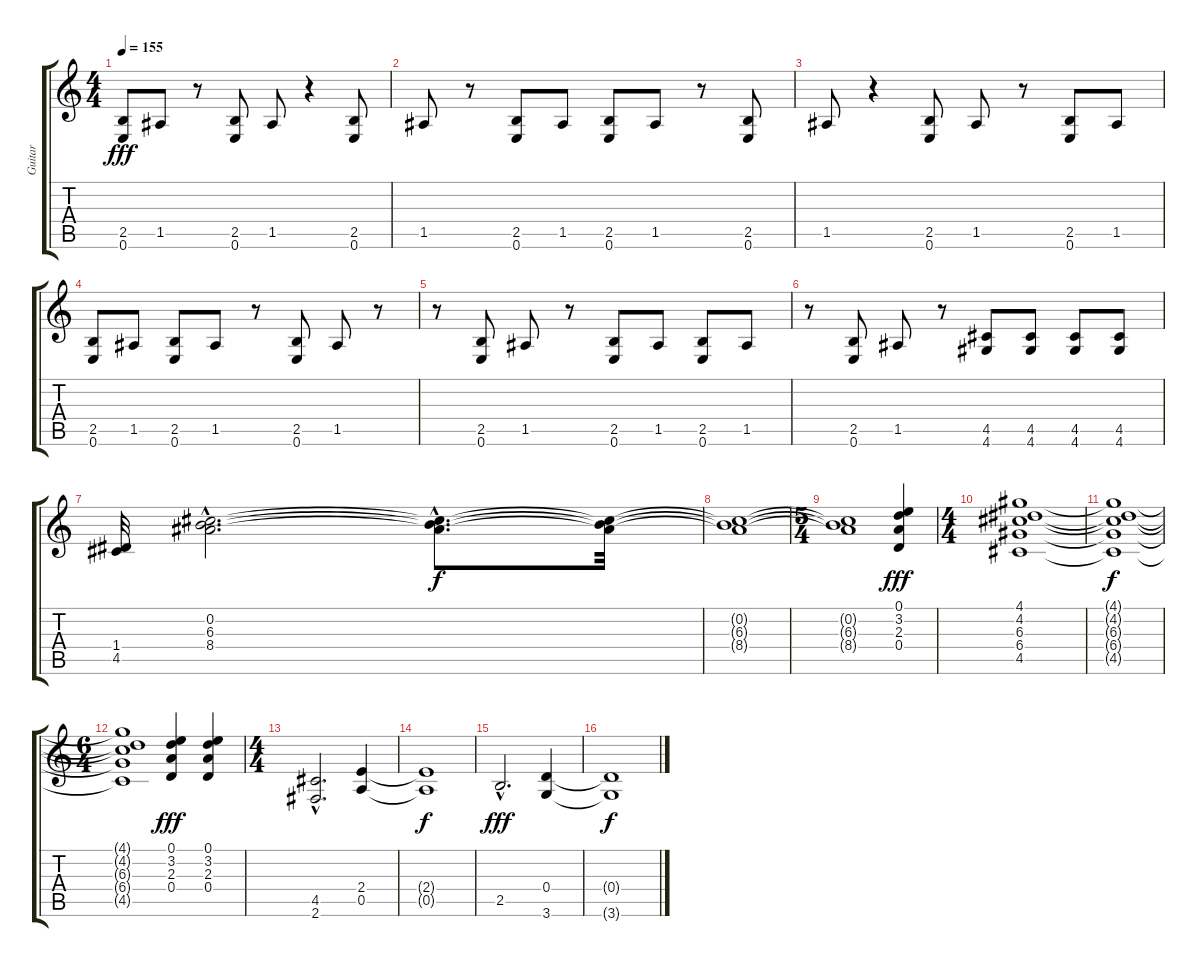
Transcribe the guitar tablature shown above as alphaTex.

\track ("Guitar" "Guitar") {instrument distortionguitar}
\staff {score tabs}
\tuning (E4 B3 G3 D3 A2 E2) {hide}
\ts (4 4)
\tempo 155
\clef g2
\ks c
(2.5 0.6).8{dy fff} 1.5.8 r.8 (2.5 0.6).8 1.5.8 r.4 (2.5 0.6).8 |
1.5.8 r.8 (2.5 0.6).8 1.5.8 (2.5 0.6).8 1.5.8 r.8 (2.5 0.6).8 |
1.5.8 r.4 (2.5 0.6).8 1.5.8 r.8 (2.5 0.6).8 1.5.8 |
(2.5 0.6).8 1.5.8 (2.5 0.6).8 1.5.8 r.8 (2.5 0.6).8 1.5.8 r.8 |
r.8 (2.5 0.6).8 1.5.8 r.8 (2.5 0.6).8 1.5.8 (2.5 0.6).8 1.5.8 |
r.8 (2.5 0.6).8 1.5.8 r.8 (4.5 4.6).8 (4.5 4.6).8 (4.5 4.6).8 (4.5 4.6).8 |
(1.4 4.5).32{volume 16} (0.2{hac} 6.3{hac} 8.4{hac}).2{d} (0.2{hac t} 6.3{hac t} 8.4{hac t}).8{d dy f} (0.2{t} 6.3{t} 8.4{t}).32 |
(0.2{t} 6.3{t} 8.4{t}).1 |
\ts (5 4)
(0.2{t} 6.3{t} 8.4{t}).1 (0.1 3.2 2.3 0.4).4{dy fff volume 16} |
\ts (4 4)
(4.1 4.2 6.3 6.4 4.5).1{volume 16} |
(4.1{t} 4.2{t} 6.3{t} 6.4{t} 4.5{t}).1{dy f} |
\ts (6 4)
(4.1{t} 4.2{t} 6.3{t} 6.4{t} 4.5{t}).1 (0.1 3.2 2.3 0.4).4{dy fff volume 16} (0.1 3.2 2.3 0.4).4 |
\ts (4 4)
(4.5{hac} 2.6{hac}).2{d} (2.4 0.5).4 |
(2.4{t} 0.5{t}).1{dy f} |
2.5{hac}.2{d dy fff} (0.4 3.6).4 |
(0.4{t} 3.6{t}).1{dy f}
